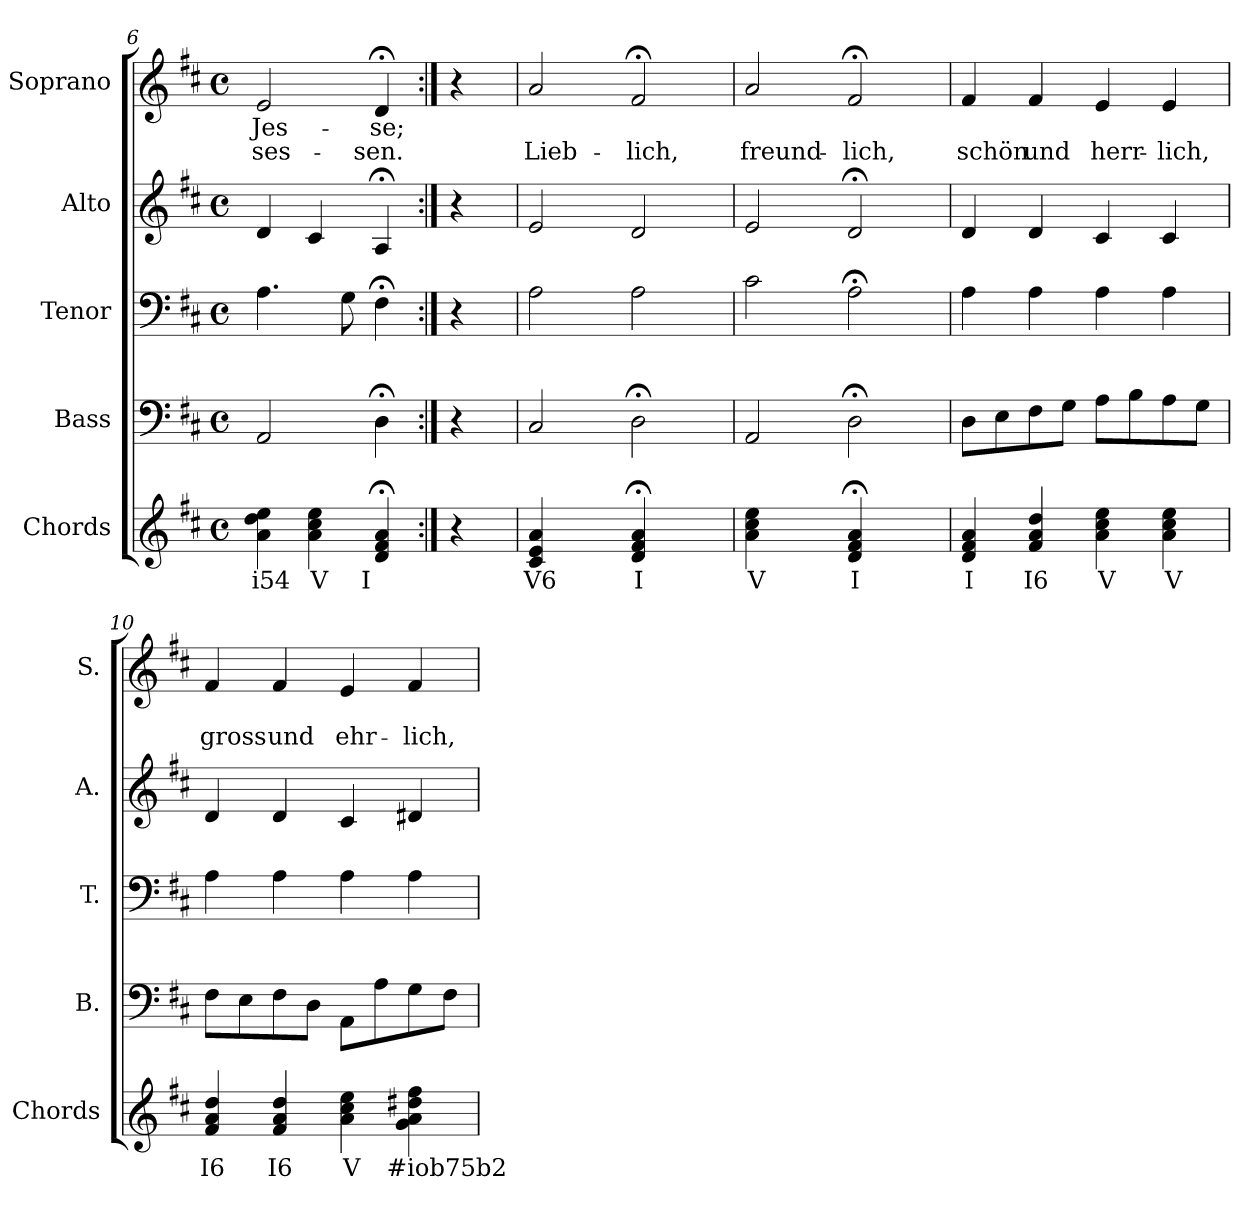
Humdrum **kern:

**kern	**text	**kern	**kern	**kern	**kern	**text	**text
*part5	*part5	*part4	*part3	*part2	*part1	*part1	*part1
*staff5	*staff5	*staff4	*staff3	*staff2	*staff1	*staff1	*staff1
*I"Chords	*	*I"Bass	*I"Tenor	*I"Alto	*I"Soprano	*	*
*I'Chords	*	*I'B.	*I'T.	*I'A.	*I'S.	*	*
*clefG2	*	*clefF4	*clefF4	*clefG2	*clefG2	*	*
*k[f#c#]	*	*k[f#c#]	*k[f#c#]	*k[f#c#]	*k[f#c#]	*	*
*D:	*	*D:	*D:	*D:	*D:	*	*
*M4/4	*	*M4/4	*M4/4	*M4/4	*M4/4	*	*
*met(c)	*	*met(c)	*met(c)	*met(c)	*met(c)	*	*
=6	=6	=6	=6	=6	=6	=6	=6
4ai 4ddi 4eei	i54	2AA/	4.A\	4d/	2e/	Jes-	-ses-
4ai 4cc#i 4eei	V	.	.	4c#/	.	.	.
.	.	.	8G\	.	.	.	.
4di;< 4f#i;< 4ai;<	I	4D;<\	4F#;<\	4A;</	4d;</	-se;	-sen.
=6a:|!	=6a:|!	=6a:|!	=6a:|!	=6a:|!	=6a:|!	=6a:|!	=6a:|!
4r	.	4r	4r	4r	4r	.	.
=7	=7	=7	=7	=7	=7	=7	=7
4c#i 4ei 4ai	V6	2C#/	2A\	2e/	2a/	.	Lieb-
4ryy	.	.	.	.	.	.	.
4di;< 4f#i;< 4ai;<	I	2D;<\	2A\	2d/	2f#;</	.	-lich,
4ryy	.	.	.	.	.	.	.
=8	=8	=8	=8	=8	=8	=8	=8
4ai 4cc#i 4eei	V	2AA/	2c#\	2e/	2a/	.	freund-
4ryy	.	.	.	.	.	.	.
4di;< 4f#i;< 4ai;<	I	2D;<\	2A;<\	2d;</	2f#;</	.	-lich,
4ryy	.	.	.	.	.	.	.
=9	=9	=9	=9	=9	=9	=9	=9
4di 4f#i 4ai	I	8D\L	4A\	4d/	4f#/	.	schön
.	.	8E\	.	.	.	.	.
4f#i 4ai 4ddi	I6	8F#\	4A\	4d/	4f#/	.	und
.	.	8G\J	.	.	.	.	.
4ai 4cc#i 4eei	V	8A\L	4A\	4c#/	4e/	.	herr-
.	.	8B\	.	.	.	.	.
4ai 4cc#i 4eei	V	8A\	4A\	4c#/	4e/	.	-lich,
.	.	8G\J	.	.	.	.	.
!!LO:PB:g=z
=10	=10	=10	=10	=10	=10	=10	=10
4f#i 4ai 4ddi	I6	8F#\L	4A\	4d/	4f#/	.	gross
.	.	8E\	.	.	.	.	.
4f#i 4ai 4ddi	I6	8F#\	4A\	4d/	4f#/	.	und
.	.	8D\J	.	.	.	.	.
4ai 4cc#i 4eei	V	8AA\L	4A\	4c#/	4e/	.	ehr-
.	.	8A\	.	.	.	.	.
4gi 4ai 4dd#Xi 4ff#i	#iob75b2	8G\	4A\	4d#X/	4f#/	.	-lich,
.	.	8F#\J	.	.	.	.	.
=	=	=	=	=	=	=	=
*-	*-	*-	*-	*-	*-	*-	*-
